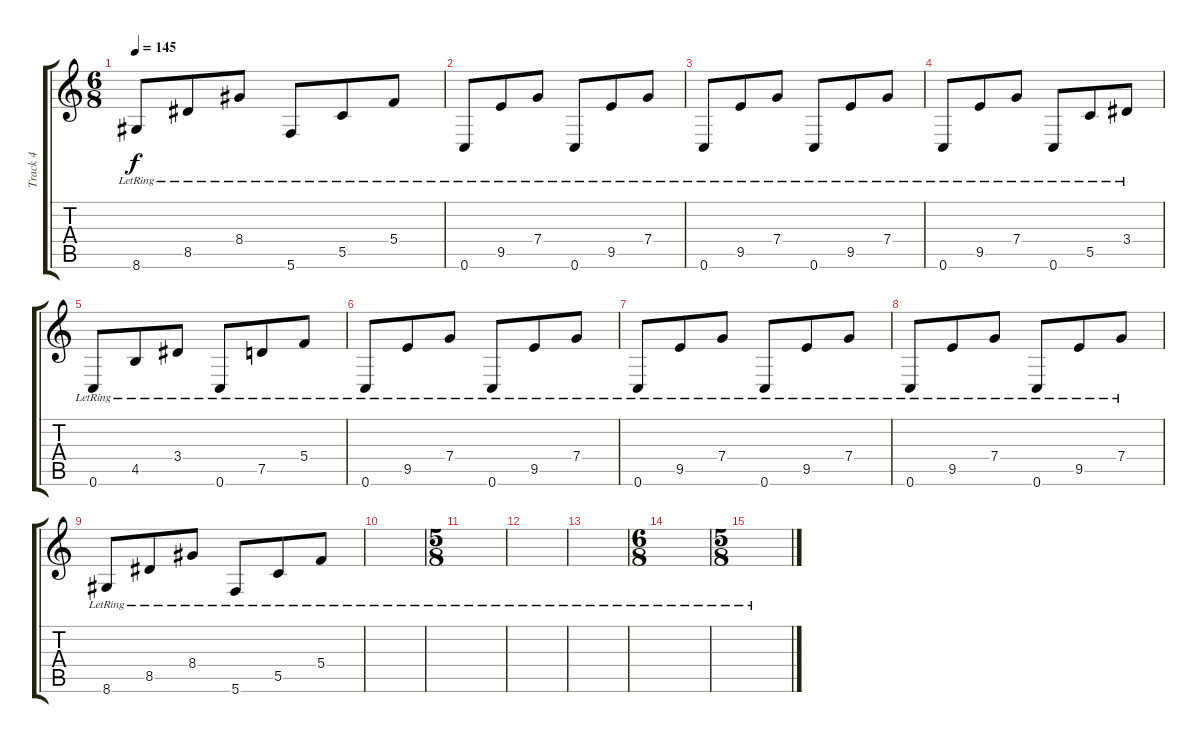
\track ("Track 4" "Track 4") {instrument acousticguitarsteel}
\staff {score tabs}
\tuning (D4 A3 F3 C3 G2 C2) {hide}
\ts (6 8)
\tempo 145
\clef g2
\ks c
8.6{lr}.8{dy f} 8.5{lr}.8 8.4{lr}.8 5.6{lr}.8 5.5{lr}.8 5.4{lr}.8 |
0.6{lr}.8 9.5{lr}.8 7.4{lr}.8 0.6{lr}.8 9.5{lr}.8 7.4{lr}.8 |
0.6{lr}.8 9.5{lr}.8 7.4{lr}.8 0.6{lr}.8 9.5{lr}.8 7.4{lr}.8 |
0.6{lr}.8 9.5{lr}.8 7.4{lr}.8 0.6{lr}.8 5.5{lr}.8 3.4{lr}.8 |
0.6{lr}.8 4.5{lr}.8 3.4{lr}.8 0.6{lr}.8 7.5{lr}.8 5.4{lr}.8 |
0.6{lr}.8 9.5{lr}.8 7.4{lr}.8 0.6{lr}.8 9.5{lr}.8 7.4{lr}.8 |
0.6{lr}.8 9.5{lr}.8 7.4{lr}.8 0.6{lr}.8 9.5{lr}.8 7.4{lr}.8 |
0.6{lr}.8 9.5{lr}.8 7.4{lr}.8 0.6{lr}.8 9.5{lr}.8 7.4{lr}.8 |
8.6{lr}.8 8.5{lr}.8 8.4{lr}.8 5.6{lr}.8 5.5{lr}.8 5.4{lr}.8 |
|
\ts (5 8)
|
|
|
\ts (6 8)
|
\ts (5 8)
